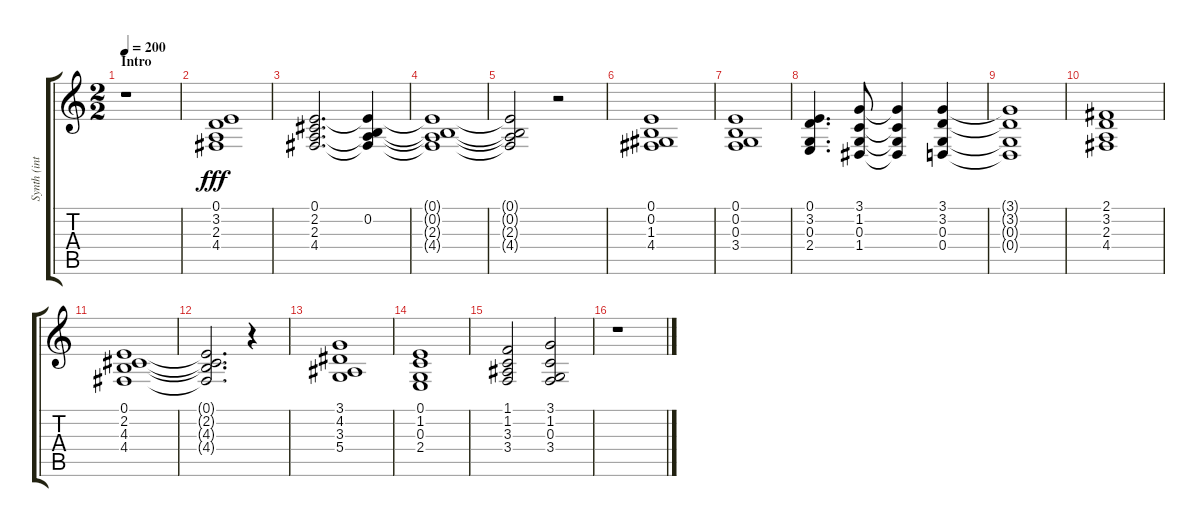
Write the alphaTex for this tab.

\track ("Synth (intro & outro)" "Synth (int") {instrument lead1square}
\staff {score tabs}
\tuning (E4 B3 G3 D3 A2 E2) {hide}
\ts (2 2)
\section ("" "Intro")
\tempo 200
\clef g2
\ks c
r.1{dy fff instrument lead1square} |
(0.1 3.2 2.3 4.4).1 |
(0.1 2.2 2.3 4.4).2{d} (0.1{t} 0.2 2.3{t} 4.4{t}).4 |
(0.1{t} 0.2{t} 2.3{t} 4.4{t}).1 |
(0.1{t} 0.2{t} 2.3{t} 4.4{t}).2 r.2 |
(0.1 0.2 1.3 4.4).1 |
(0.1 0.2 0.3 3.4).1 |
(0.1 3.2 0.3 2.4).4{d} (3.1 1.2 0.3 1.4).8 (3.1{t} 1.2{t} 0.3{t} 1.4{t}).4 (3.1 3.2 0.3 0.4).4 |
(3.1{t} 3.2{t} 0.3{t} 0.4{t}).1 |
(2.1 3.2 2.3 4.4).1 |
(0.1 2.2 4.3 4.4).1 |
(0.1{t} 2.2{t} 4.3{t} 4.4{t}).2{d} r.4 |
(3.1 4.2 3.3 5.4).1 |
(0.1 1.2 0.3 2.4).1 |
(1.1 1.2 3.3 3.4).2 (3.1 1.2 0.3 3.4).2 |
r.1
